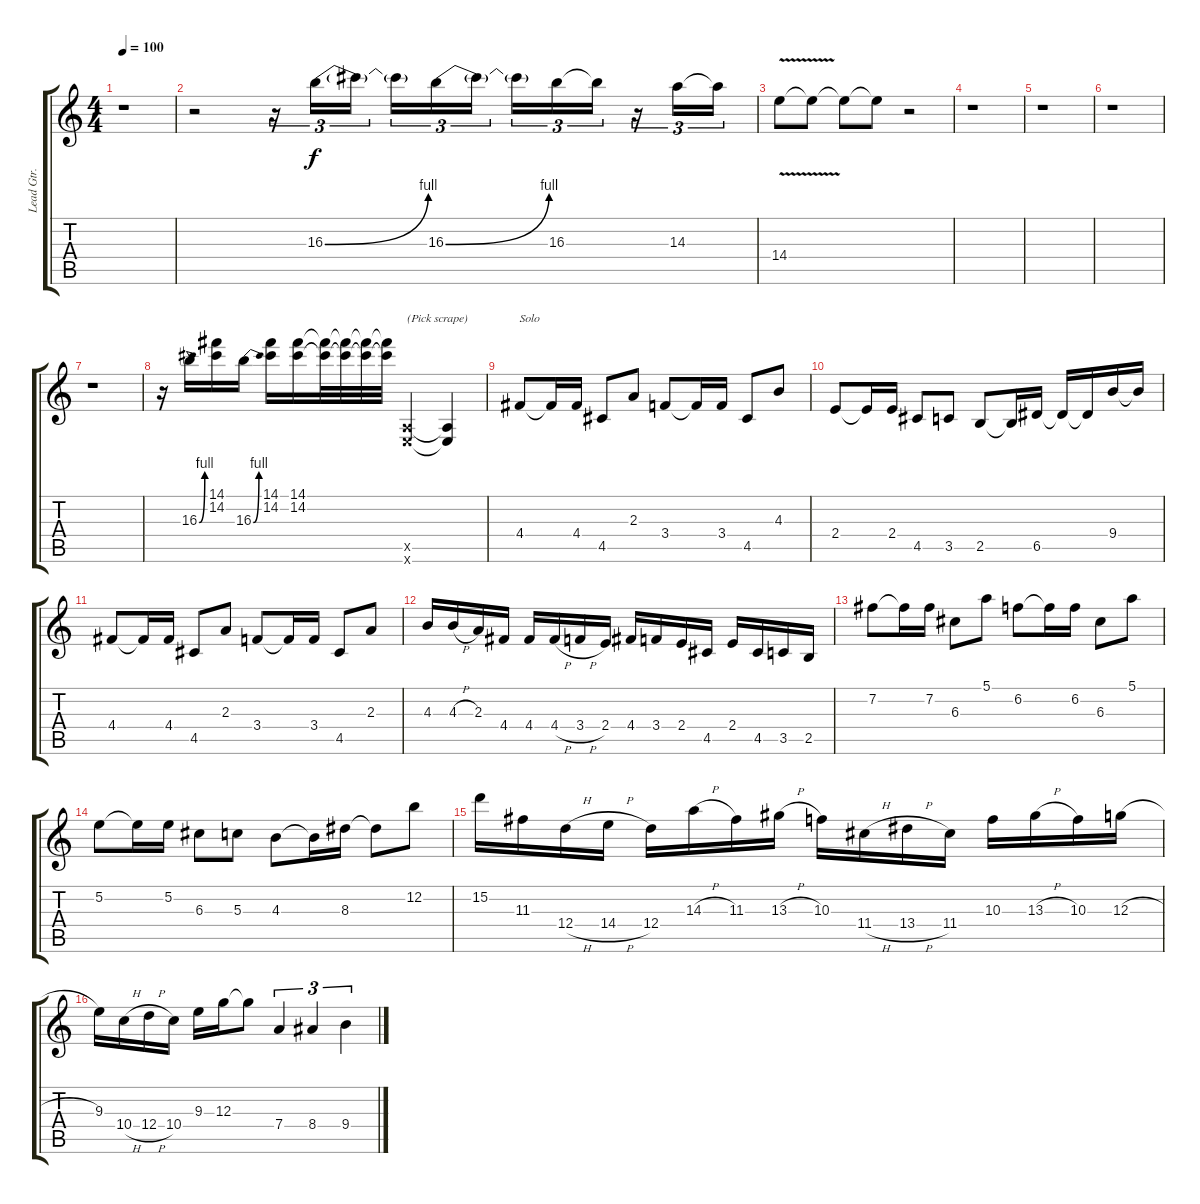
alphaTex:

\track ("Lead Gtr." "Lead Gtr.") {instrument overdrivenguitar}
\staff {score tabs}
\tuning (E4 B3 G3 D3 A2 E2) {hide}
\ts (4 4)
\tempo 100
\clef g2
\ks c
r.1{dy f volume 13} |
r.2 r.16{tu (3 2)} 16.3{be (bend 0 0 60 4)}.16{tu (3 2)} 16.3{t}.16{tu (3 2)} 16.3{t}.16{tu (3 2)} 16.3{be (bend 0 0 60 4)}.16{tu (3 2)} 16.3{t}.16{tu (3 2)} 16.3{t}.16{tu (3 2)} 16.3.16{tu (3 2)} 16.3{t}.16{tu (3 2)} r.16{tu (3 2)} 14.3.16{tu (3 2)} 14.3{t}.16{tu (3 2)} |
14.4{v}.8 14.4{t}.8{volume 12} 14.4{t}.8{volume 10} 14.4{t}.8{volume 8} r.2{volume 13} |
r.1 |
r.1 |
r.1 |
r.1 |
r.16 16.3{be (bend 0 0 60 4)}.16 (14.1 14.2).16 16.3{be (bend 0 0 60 4)}.16 (14.1 14.2).16 (14.1 14.2).16 (14.1{t} 14.2{t}).32{volume 11} (14.1{t} 14.2{t}).32{volume 9} (14.1{t} 14.2{t}).32{volume 7} (14.1{t} 14.2{t}).32{volume 4} (0.5{x} 0.6{x}).4{txt "(Pick scrape)" volume 13} (0.5{t} 0.6{t}).4 |
4.4.8{txt "Solo"} 4.4{t}.16 4.4.16 4.5.8 2.3.8 3.4.8 3.4{t}.16 3.4.16 4.5.8 4.3.8 |
2.4.8 2.4{t}.16 2.4.16 4.5.8 3.5.8 2.5.8 2.5{t}.16 6.5.16 6.5{t}.16 6.5{t}.16 9.4.16 9.4{t}.16 |
4.4.8 4.4{t}.16 4.4.16 4.5.8 2.3.8 3.4.8 3.4{t}.16 3.4.16 4.5.8 2.3.8 |
4.3.16 4.3{h}.16 2.3.16 4.4.16 4.4.16 4.4{h}.16 3.4{h}.16 2.4.16 4.4.16 3.4.16 2.4.16 4.5.16 2.4.16 4.5.16 3.5.16 2.5.16 |
7.2.8 7.2{t}.16 7.2.16 6.3.8 5.1.8 6.2.8 6.2{t}.16 6.2.16 6.3.8 5.1.8 |
5.2.8 5.2{t}.16 5.2.16 6.3.8 5.3.8 4.3.8 4.3{t}.16 8.3.16 8.3{t}.8 12.2.8 |
15.2.16 11.3.16 12.4{h}.16 14.4{h}.16 12.4.16 14.3{h}.16 11.3.16 13.3{h}.16 10.3.16 11.4{h}.16 13.4{h}.16 11.4.16 10.3.16 13.3{h}.16 10.3.16 12.3{h}.16 |
9.3.16 10.4{h}.16 12.4{h}.16 10.4.16 9.3.16 12.3.16 12.3{t}.8 7.4.4{tu (3 2)} 8.4.4{tu (3 2)} 9.4.4{tu (3 2)}
